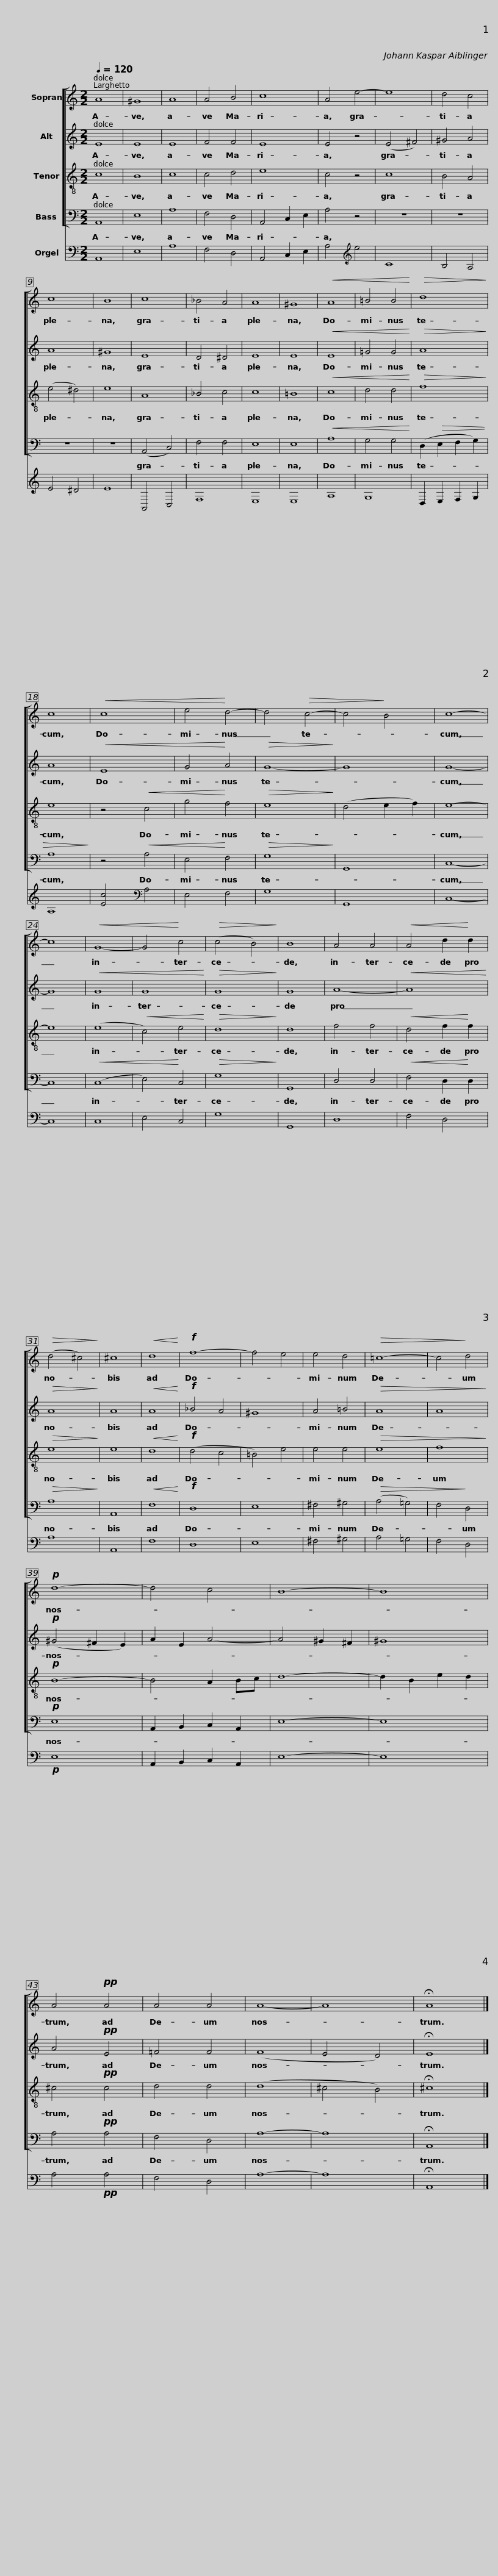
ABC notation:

X:1
%%score [ 1 2 3 4 ] 5
L:1/8
Q:1/4=120
M:2/2
I:linebreak $
K:C
V:1 treble
V:2 treble
V:3 treble-8
V:4 bass
V:5 bass
V:1
 A8 | ^G8 | A8 | A4 B4 | c8 | %5
 A4 e4- | e8 |$ d4 c4 | c8 | B8 | %10
 c8 | _B4 A4 | A8 | ^G8 |$!<(! A8 | %15
 =B4 B4!<)! |!>(! d8!>)! | c8 |!<(! c8 | e4!<)! d4- | %20
 d4!>(! c4- | c4!>)! B4 | c8- | c8 |$!<(! G8- | %25
 G4!<)! c4 |!>(! (c4 B4)!>)! | B8 | A4 A4 |!<(! A4 d2!<)! d2 | %30
!>(! (d4 ^c4)!>)! | ^c8 |$!<(! d8!<)! |!f! f8- | f4 e4 | %35
 e4 d4 |!>(! =c8- | c4!>)! d4 |!p! d8- |$ d4 c4 | %40
 B8- | B8 | A4!pp! A4 | A4 A4 | A8- | %45
 A8 | !fermata!A8 |] %47
V:2
 E8 | E8 | E8 | F4 F4 | E8 | %5
 E4 z4 | (E4 ^F4) |$ ^G4 A4 | A8 | ^G8 | %10
 E8 | D4 ^D4 | E8 | E8 |$!<(! E8 | %15
 =G4 G4!<)! |!>(! A8!>)! | A8 |!<(! E8 | G4!<)! A4 | %20
!>(! G8-!>)! | G8 | G8- | G8 |$!<(! G8 | %25
 G8!<)! |!>(! G8!>)! | G8 | A8- |!<(! A8!<)! | %30
!>(! A8!>)! | A8 |$!<(! A8!<)! |!f! _B4 A4 | ^G8 | %35
 A4 =B4 |!>(! A8 | A8!>)! |!p! (^G4 ^F2 E2) |$ A2 E2 A4- | %40
 A4 ^G2 ^F2 | ^G8 | A4!pp! E4 | =F4 F4 | (F8 | %45
 E4 D4) | !fermata!E8 |] %47
V:3
 c8 | B8 | c8 | c4 d4 | e8 | %5
 c4 z4 | c8 |$ B4 A4 | (e4 ^d4) | e8 | %10
 A8 | _B4 c4 | c8 | =B8 |$!<(! c8 | %15
 d4 d4!<)! |!>(! f8!>)! | e8 | z4!<(! c4 | g4!<)! f4 | %20
!>(! e8!>)! | (d4 e2 f2) | e8- | e8 |$ (e8 | %25
!<(! c4) e4!<)! |!>(! d8!>)! | d8 | f4 f4 |!<(! d4 f2!<)! f2 | %30
!>(! e8!>)! | e8 |$!<(! d8!<)! |!f! (d4 c4 | =B4) e4 | %35
 e4 e4 |!>(! e8 | f8!>)! |!p! B8- |$ B4 A2 Bc | %40
 d8- | d2 B2 e2 d2 | ^c4!pp! c4 | d4 d4 | (d8 | %45
 ^c4 B4) | !fermata!^c8 |] %47
V:4
 A,,8 | E,8 | A,8 | F,4 D,4 | A,,4 C,2 E,2 | %5
 A,4 z4 | z8 |$ z8 | z8 | z8 | %10
 (A,,4 C,4) | F,4 F,4 | E,8 | E,8 |$!<(! A,8 | %15
 G,4 G,4!<)! | (D,2!>(! E,2 F,2 G,2) | A,8!>)! | z4!<(! A,4 | E,4!<)! F,4 | %20
!>(! G,8!>)! | G,,8 | C,8- | C,8 |$!<(! (C,8 | %25
 E,4)!<)! C,4 |!>(! G,8!>)! | G,,8 | D,4 D,4 |!<(! F,4 D,2!<)! D,2 | %30
!>(! A,8!>)! | A,,8 |$!<(! F,8!<)! |!f! D,8 | E,8 | %35
 ^F,4 ^G,4 |!>(! (A,4 =G,4) | F,4!>)! D,4 |!p! E,8 |$ A,,2 B,,2 C,2 A,,2 | %40
 E,8- | E,8 | A,4!pp! A,4 | F,4 D,4 | A,8- | %45
 A,8 | !fermata!A,,8 |] %47
V:5
 A,,8 | E,8 | A,8 | F,4 D,4 | A,,4 C,2 E,2 | %5
 A,4[K:treble] e4 | C8 |$ B,4 A,4 | E4 ^D4 | E8 | %10
 A,,4 C,4 | F,8 | E,8 | E,8 |$ A,8 | %15
 G,8 | D,2 E,2 F,2 G,2 | A,8 | [Ec]4[K:bass] A,4 | E,4 F,4 | %20
 G,8 | G,,8 | C,8- | C,8 |$ C,8 | %25
 E,4 C,4 | G,8 | G,,8 | D,8 | F,4 D,4 | %30
 A,8 | A,,8 |$ F,8 | D,8 | E,8 | %35
 ^F,4 ^G,4 | A,4 =G,4 | F,4 D,4 |!p! E,8 |$ A,,2 B,,2 C,2 A,,2 | %40
 E,8- | E,8 | A,4!pp! A,4 | F,4 D,4 | A,8- | %45
 A,8 | !fermata!A,,8 |] %47
